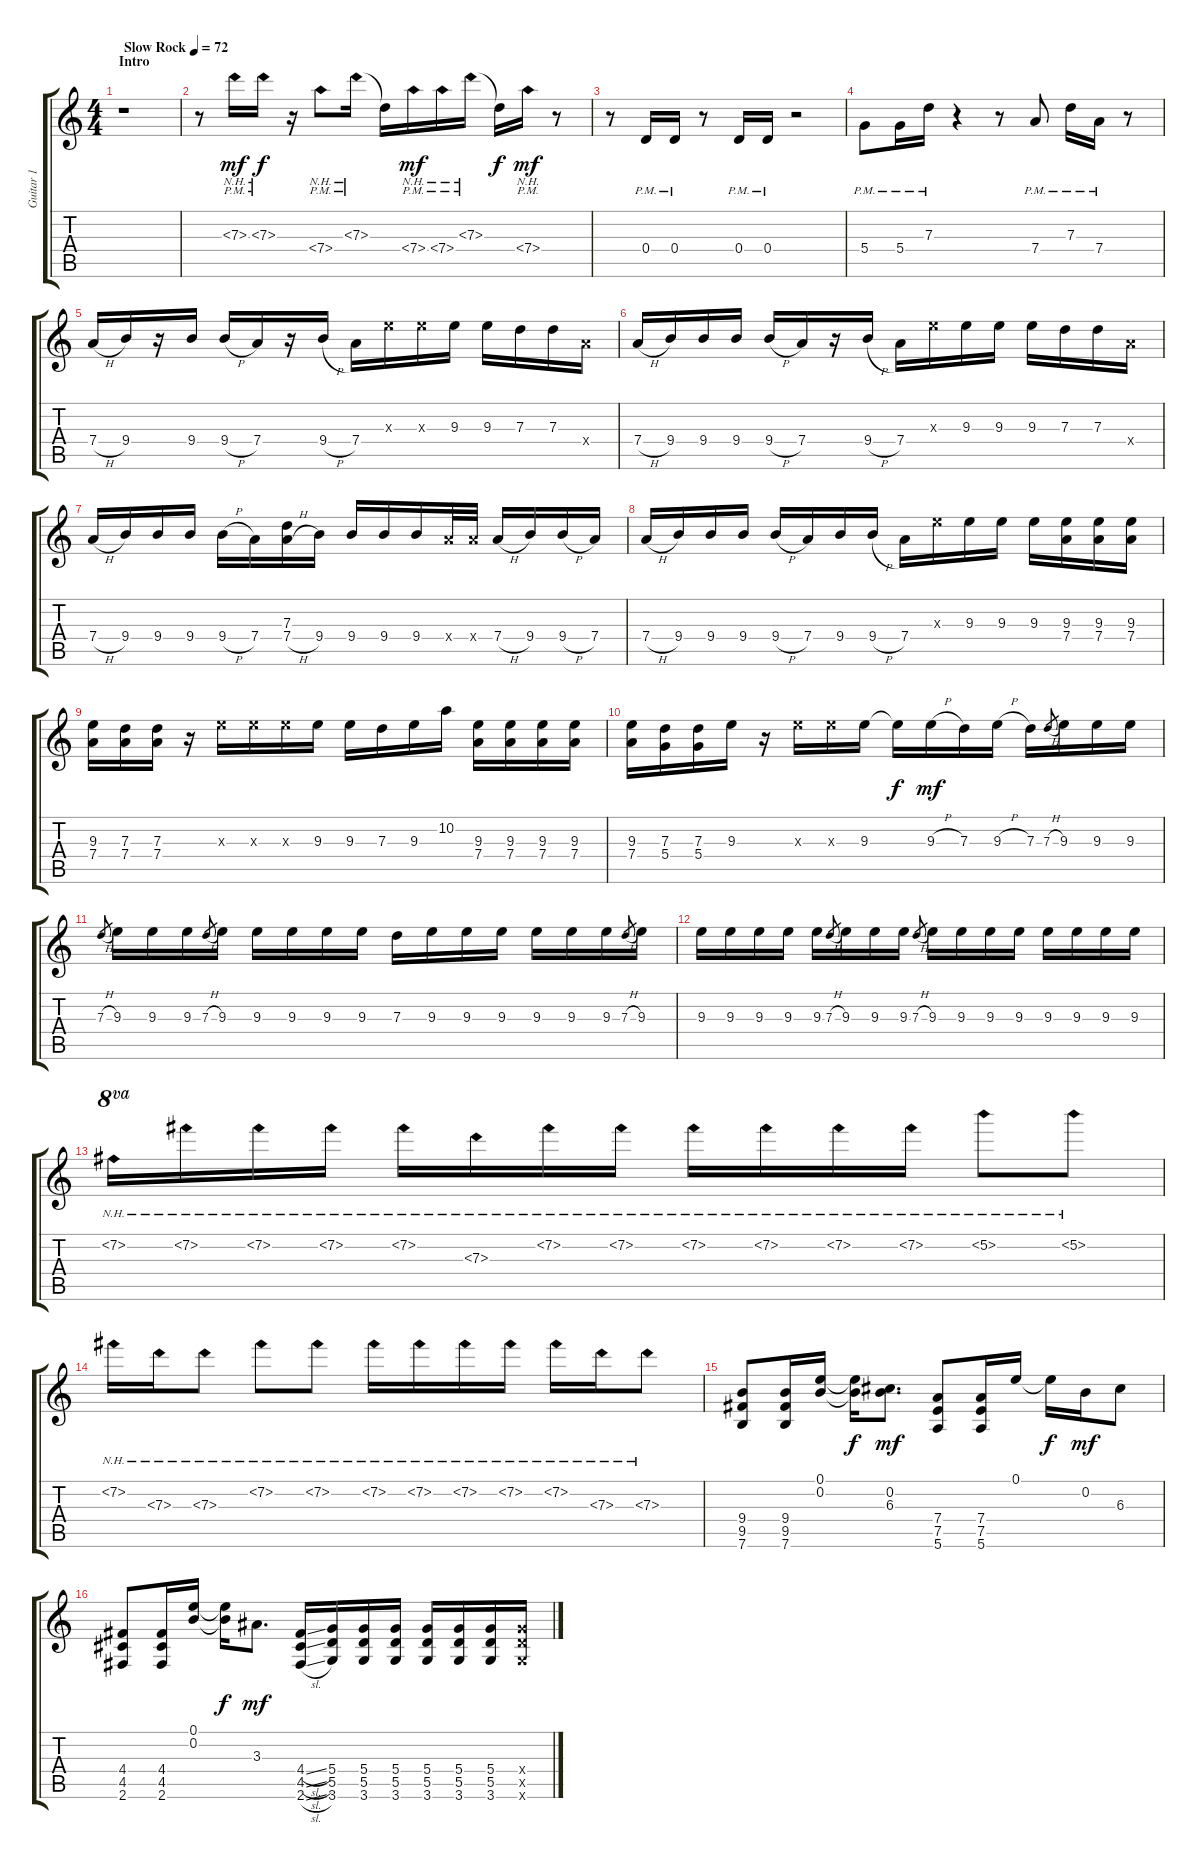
\track ("Guitar 1" "Guitar 1") {instrument overdrivenguitar}
\staff {score tabs}
\tuning (E4 B3 G3 D3 A2 E2) {hide}
\ts (4 4)
\section ("" "Intro")
\tempo (72 "Slow Rock")
\clef g2
\ks c
r.1{dy mf instrument overdrivenguitar} |
r.8 7.3{nh pm}.16 7.3{nh pm}.16{dy f} r.16 7.4{nh pm}.8 7.3{nh pm}.16 7.3{t}.16 7.4{nh pm}.16{dy mf} 7.4{nh pm}.16 7.3{nh pm}.16 7.3{t}.16{dy f} 7.4{nh pm}.16{dy mf} r.8 |
r.8 0.4{pm}.16 0.4{pm}.16 r.8 0.4{pm}.16 0.4{pm}.16 r.2 |
5.4{pm}.8 5.4{pm}.16 7.3{pm}.16 r.4 r.8 7.4{pm}.8 7.3{pm}.16 7.4{pm}.16 r.8 |
7.4{h}.16{beam Up} 9.4.16{beam Up} r.16 9.4.16{beam Up} 9.4{h}.16{beam Up} 7.4.16{beam Up} r.16 9.4{h}.16{beam Up} 7.4.16{beam Down} 9.3{x}.16{beam Down} 9.3{x}.16{beam Down} 9.3.16{beam Down} 9.3.16 7.3.16 7.3.16 7.4{x}.16 |
7.4{h}.16 9.4.16 9.4.16 9.4.16 9.4{h}.16 7.4.16 r.16 9.4{h}.16 7.4.16 9.3{x}.16 9.3.16 9.3.16 9.3.16 7.3.16 7.3.16 7.4{x}.16 |
7.4{h}.16 9.4.16 9.4.16 9.4.16 9.4{h}.16 7.4.16 (7.3 7.4{h}).16 9.4.16 9.4.16 9.4.16 9.4.16 7.4{x}.32 7.4{x}.32 7.4{h}.16 9.4.16 9.4{h}.16 7.4.16 |
7.4{h}.16 9.4.16 9.4.16 9.4.16 9.4{h}.16 7.4.16 9.4.16 9.4{h}.16 7.4.16 9.3{x}.16 9.3.16 9.3.16 9.3.16 (9.3 7.4).16 (9.3 7.4).16 (9.3 7.4).16 |
(9.3 7.4).16 (7.3 7.4).16 (7.3 7.4).16 r.16 9.3{x}.16 9.3{x}.16 9.3{x}.16 9.3.16 9.3.16 7.3.16 9.3.16 10.2.16 (9.3 7.4).16 (9.3 7.4).16 (9.3 7.4).16 (9.3 7.4).16 |
(9.3 7.4).16 (7.3 5.4).16 (7.3 5.4).16 9.3.16 r.16 9.3{x}.16 9.3{x}.16 9.3.16 9.3{t}.16{dy f} 9.3{h}.16{dy mf} 7.3.16 9.3{h}.16 7.3.16 7.3{h}.8{gr} 9.3.16 9.3.16 9.3.16 |
7.3{h}.8{gr} 9.3.16 9.3.16 9.3.16 7.3{h}.8{gr} 9.3.16 9.3.16 9.3.16 9.3.16 9.3.16 7.3.16 9.3.16 9.3.16 9.3.16 9.3.16 9.3.16 9.3.16 7.3{h}.8{gr} 9.3.16 |
9.3.16 9.3.16 9.3.16 9.3.16 9.3.16 7.3{h}.8{gr} 9.3.16 9.3.16 9.3.16 7.3{h}.8{gr} 9.3.16 9.3.16 9.3.16 9.3.16 9.3.16 9.3.16 9.3.16 9.3.16 |
7.2{nh}.16{ot 8va} 7.2{nh}.16 7.2{nh}.16 7.2{nh}.16 7.2{nh}.16 7.3{nh}.16 7.2{nh}.16 7.2{nh}.16 7.2{nh}.16 7.2{nh}.16 7.2{nh}.16 7.2{nh}.16 5.2{nh}.8 5.2{nh}.8 |
7.2{nh}.16 7.3{nh}.16 7.3{nh}.8 7.2{nh}.8 7.2{nh}.8 7.2{nh}.16 7.2{nh}.16 7.2{nh}.16 7.2{nh}.16 7.2{nh}.16 7.3{nh}.16 7.3{nh}.8 |
(9.4 9.5 7.6).8 (9.4 9.5 7.6).16 (0.1 0.2).16 (0.1{t} 0.2{t}).16{dy f} (0.2 6.3).8{d dy mf} (7.4 7.5 5.6).8 (7.4 7.5 5.6).16 0.1.16 0.1{t}.16{dy f} 0.2.16{dy mf} 6.3.8 |
(4.4 4.5 2.6).8 (4.4 4.5 2.6).16 (0.1 0.2).16 (0.1{t} 0.2{t}).16{dy f} 3.3.8{d dy mf} (4.4{sl} 4.5{sl} 2.6{sl}).16 (5.4 5.5 3.6).16 (5.4 5.5 3.6).16 (5.4 5.5 3.6).16 (5.4 5.5 3.6).16 (5.4 5.5 3.6).16 (5.4 5.5 3.6).16 (5.4{x} 5.5{x} 3.6{x}).16
